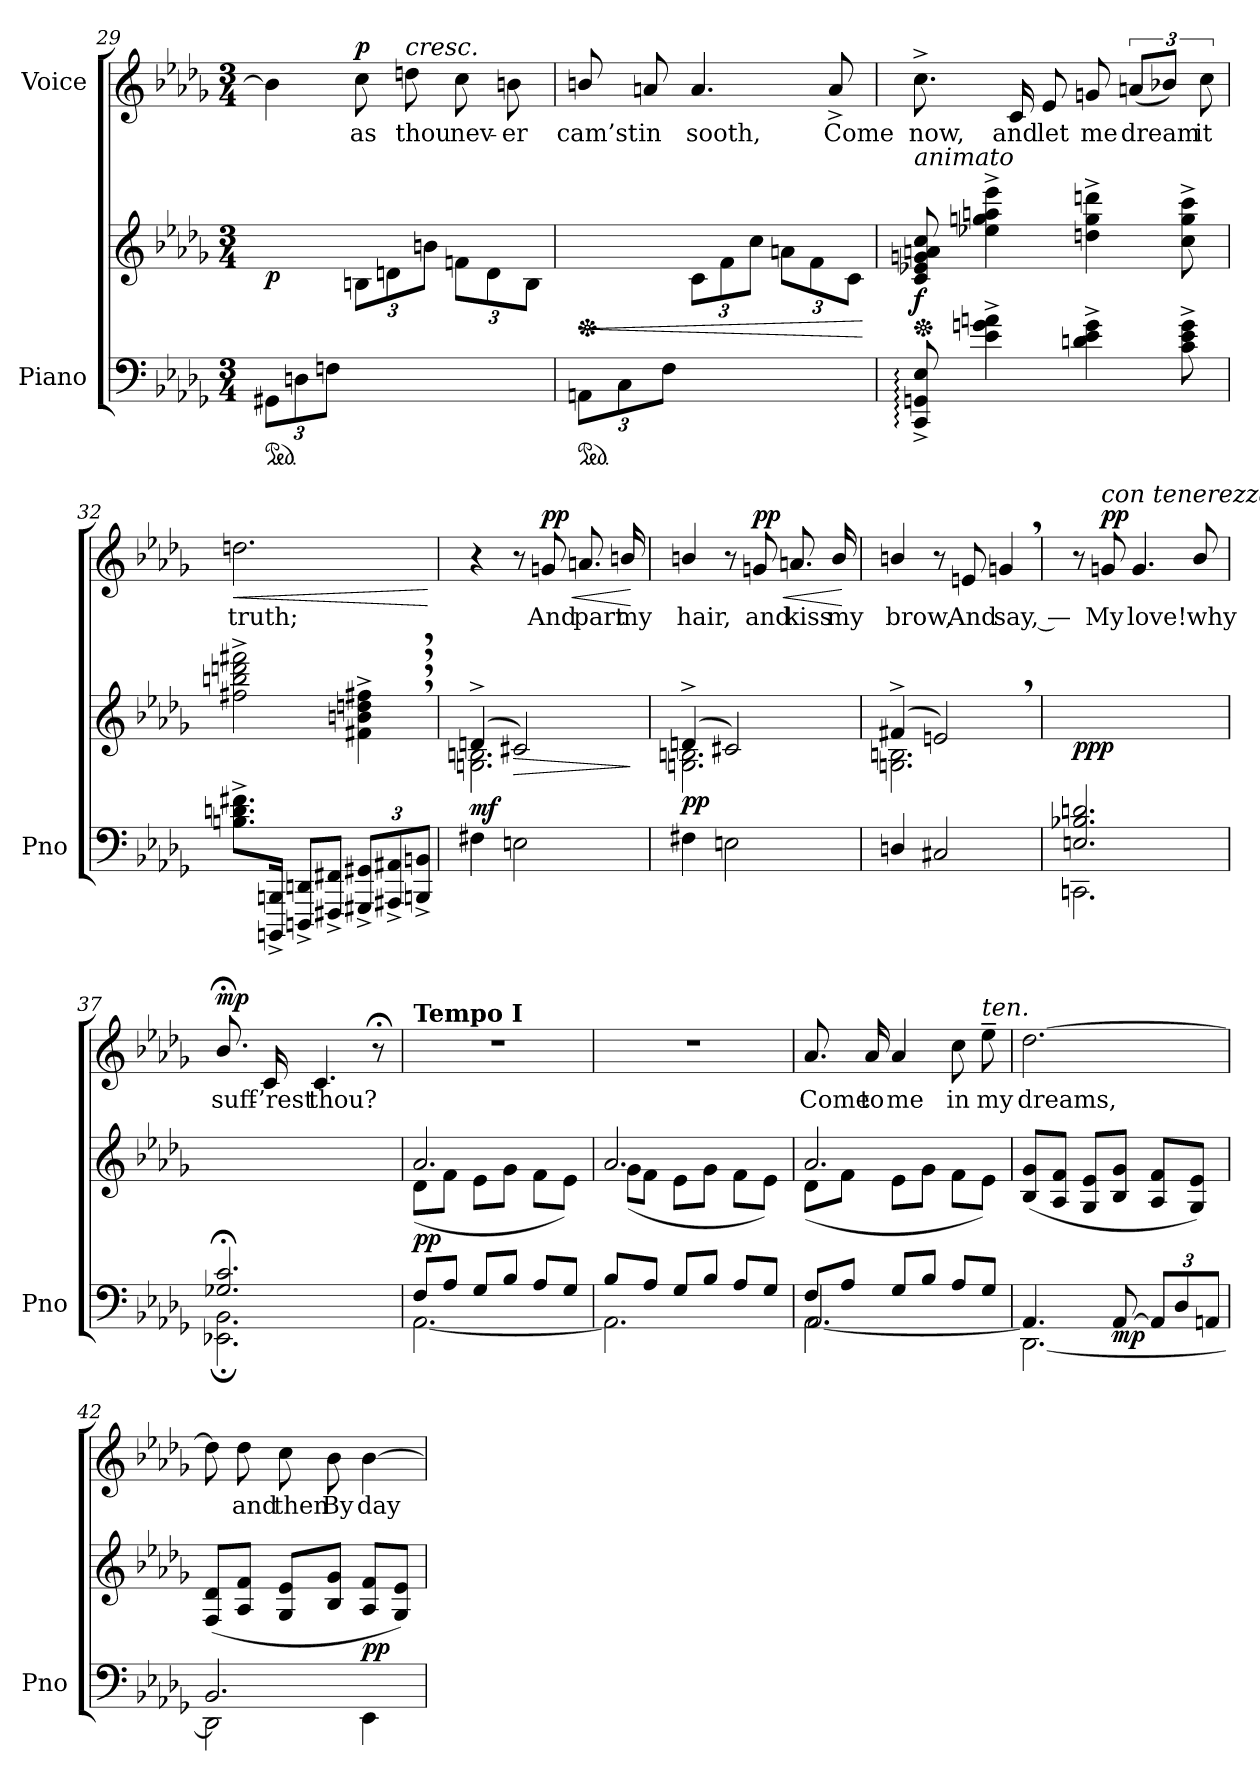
**kern	**kern	**dynam	**kern	**text	**dynam
*part2	*part2	*part2	*part1	*part1	*part1
*staff3	*staff2	*staff2/3	*staff1	*staff1	*staff1
*I"Piano	*	*	*I"Voice	*	*
*I'Pno	*	*	*	*	*
*clefF4	*clefG2	*	*clefG2	*	*
*k[b-e-a-d-g-]	*k[b-e-a-d-g-]	*	*k[b-e-a-d-g-]	*	*
*M3/4	*M3/4	*	*M3/4	*	*
*ped	*	*	*	*	*
*Xbrackettup	*	*	*	*	*
=29	=29	=29	=29	=29	=29
*	*^	*	*	*	*
!	!	!	!LO:DY:b	!	!	!
(>12GG#X\L	2.ryy	4ryy	p	4b\]	.	.
12Dn\	.	.	.	.	.	.
12Fn\J	.	.	.	.	.	.
*	*	*Xbrackettup	*	*	*	*
!	!	!	!	!	!LO:LY:b	!LO:DY:a
2ryy	.	12Bn\L	.	8cc\	as	p
.	.	12dn\	.	.	.	.
!	!	!	!	!LO:TX:a:i:t=cresc.	!	!
!	!	!	!	!	!LO:LY:b	!
.	.	.	.	8ddn\	thou	.
.	.	12bn\J	.	.	.	.
!	!	!	!	!	!LO:LY:b	!
.	.	12fn\L	.	8cc\	nev-	.
.	.	12d\	.	.	.	.
!	!	!	!	!	!LO:LY:b	!
.	.	.	.	8bn\	-er	.
.	.	12B\J)	.	.	.	.
!!LO:LB:g=z
=30	=30	=30	=30	=30	=30	=30
*ped	*	*	*	*	*	*
*	*Xped	*	*	*	*	*
!	!	!	!LO:HP:b	!	!LO:LY:b	!
*	*	*	*	*^	*	*
(>12AAn\L	2.ryy	4ryy	<	8bn/	2ryy	cam’st	.
12C\	.	.	.	.	.	.	.
!	!	!	!	!	!	!LO:LY:b	!
.	.	.	.	8an/	.	in	.
12F\J	.	.	.	.	.	.	.
!	!	!	!	!	!	!LO:LY:b	!
2ryy	.	12c\L	.	4.a/	.	sooth,	.
.	.	12f\	.	.	.	.	.
.	.	12cc\J	.	.	.	.	.
*	*	*	*	*MM84	*	*	*
.	.	12an\L	.	.	4ryy	.	.
.	.	12f\	.	.	.	.	.
!	!	!	!	!	!	!LO:LY:b	!LO:DY:a
!	!	!	!	!	!	!	!LO:DY:n=1:a
.	.	.	.	8a^/	.	Come	f other-dynamics
.	.	12c\J)	.	.	.	.	.
*	*v	*v	*	*	*	*	*
.	.	[	.	.	.	.
*	*	*	*v	*v	*	*
=31	=31	=31	=31	=31	=31
*	*Xped	*	*	*	*
*	*	*	*MM86	*	*
*	*	*	*^	*	*
!	!LO:TX:a:i:t=animato	!	!	!	!	!
!	!	!LO:DY:b	!	!	!LO:LY:b	!
*	*	*	*v	*v	*	*
8CC/:^ 8GGn/:^ 8E-/:^	8c/ 8e-X/ 8gn/ 8an/ 8cc/	f	8.cc^\	now,	.
4e-\^ 4gn\^ 4an\^	4ee-X\^ 4ggn\^ 4aan\^ 4eee-\^	.	.	.	.
*	*	*	*MM88	*	*
!	!	!	!	!LO:LY:b	!
.	.	.	16c/	and	.
!	!	!	!	!LO:LY:b	!
.	.	.	8e-/	let	.
!	!	!	!	!LO:LY:b	!
4dn\^ 4e-\^ 4g\^	4ddn\^ 4gg\^ 4dddn\^	.	8gn/	me	.
!	!	!	!	!LO:LY:b	!
.	.	.	(<12an/L	dream	.
.	.	.	12b-X/J)	.	.
8c\^ 8e-\^ 8g\^	8cc\^ 8gg\^ 8ccc\^	.	.	.	.
!	!	!	!	!LO:LY:b	!
.	.	.	12cc\	it	.
=32	=32	=32	=32	=32	=32
*	*	*	*MM78	*	*
!	!	!	!	!LO:LY:b	!LO:HP:b
*	*	*	*^	*	*
8.Bn\^ 8.dn\^ 8.f#X\^L	2ff#X\^ 2bbn\^ 2dddn\^ 2fff#X\^	.	2.ddn\	2ryy	truth;	<
16BBBBn/^ 16BBBn/^Jk	.	.	.	.	.	.
8DDDn/^ 8DDn/^L	.	.	.	.	.	.
8FFF#X/^ 8FF#X/^J	.	.	.	.	.	.
*	*	*	*MM64	*	*	*
12GGG#X/^ 12GG#X/^L	4f#X\^, 4bn\^, 4ddn\^, 4ff#X\^,	.	.	4ryy	.	.
12AAA#X/^ 12AA#X/^	.	.	.	.	.	.
12BBBn/^ 12BBn/^J	.	.	.	.	.	.
.	.	.	.	.	.	[
!!LO:LB:g=z
=33	=33	=33	=33	=33	=33	=33
*	*^	*	*	*	*	*
!	!	!	!	!LO:TX:a:B:t=Lento	!	!	!
!	!	!	!LO:DY:b	!	!	!	!
*	*	*	*	*v	*v	*	*
4F#X\	(>4dn^/	2.Gn\ 2.Bn\	mf	4r	.	.
!	!	!	!LO:HP:b	!	!	!
2En\	2c#X/)	.	>	8r	.	.
!	!	!	!	!	!LO:LY:b	!LO:HP:b
!	!	!	!	!	!	!LO:DY:n=1:a
.	.	.	.	8gn/	And	< pp
!	!	!	!	!	!LO:LY:b	!
.	.	.	.	8.an/	part	.
!	!	!	!	!	!LO:LY:b	!
.	.	.	.	16bn/	my	.
*	*v	*v	*	*	*	*
.	.	]	.	.	[
=34	=34	=34	=34	=34	=34
*	*^	*	*	*	*
!	!	!	!LO:DY:b	!	!LO:LY:b	!
4F#X\	(>4dn^/	2.Gn\ 2.Bn\	pp	4bn/	hair,	.
2En\	2c#X/)	.	.	8r	.	.
!	!	!	!	!	!LO:LY:b	!LO:HP:b
!	!	!	!	!	!	!LO:DY:n=1:a
.	.	.	.	8gn/	and	< pp
!	!	!	!	!	!LO:LY:b	!
.	.	.	.	8.an/	kiss	.
!	!	!	!	!	!LO:LY:b	!
.	.	.	.	16b/	my	.
*	*v	*v	*	*	*	*
.	.	.	.	.	[
=35	=35	=35	=35	=35	=35
*	*^	*	*	*	*
!	!	!	!	!	!LO:LY:b	!
4Dn/	(>4f#X^/	2.Gn\ 2.Bn\	.	4bn/	brow,	.
2C#X/	2en,/)	.	.	8r	.	.
!	!	!	!	!	!LO:LY:b	!
.	.	.	.	8en/	And	.
!	!	!	!	!	!LO:LY:b	!
.	.	.	.	4gn,/	say, —	.
*	*v	*v	*	*	*	*
!!LO:LB:g=z
=36	=36	=36	=36	=36	=36
*	*	*	*MM66	*	*
*^	*	*	*	*	*
!	!	!	!LO:DY:b	!	!	!
2.En/ 2.B-X/ 2.dn/	2.CCn\	2.ryy	ppp	8r	.	.
!	!	!	!	!LO:TX:a:i:t=con tenerezza	!	!
!	!	!	!	!	!LO:LY:b	!LO:DY:a
.	.	.	.	8gn/	My	pp
!	!	!	!	!	!LO:LY:b	!
.	.	.	.	4.g/	love!	.
!	!	!	!	!	!LO:LY:b	!
.	.	.	.	8b-/	why	.
=37	=37	=37	=37	=37	=37	=37
!	!	!	!	!	!LO:LY:b	!LO:DY:a
2.G-X/;< 2.c/;<	2.EE-X\; 2.BB-\;	2.ryy	.	8.b-;</	suff-	mp
!	!	!	!	!	!LO:LY:b	!
.	.	.	.	16c/	-’rest	.
!	!	!	!	!	!LO:LY:b	!
.	.	.	.	4.c/	thou?	.
.	.	.	.	8r;<	.	.
=38	=38	=38	=38	=38	=38	=38
*	*	*	*	*MM72	*	*
*	*	*^	*	*	*	*
!	!	!	!	!	!LO:TX:a:B:t=Tempo I	!	!
!	!	!	!	!LO:DY:b	!	!	!
8F/L	[2.AA-\	2.a-/	(<8d-\L	pp	2.r	.	.
8A-/J	.	.	8f\J	.	.	.	.
8G-/L	.	.	8e-\L	.	.	.	.
8B-/J	.	.	8g-\J	.	.	.	.
8A-/L	.	.	8f\L	.	.	.	.
8G-/J	.	.	8e-\J)	.	.	.	.
=39	=39	=39	=39	=39	=39	=39	=39
8B-/L	2.AA-\]	2.a-/	(<8g-\L	.	2.r	.	.
8A-/J	.	.	8f\J	.	.	.	.
8G-/L	.	.	8e-\L	.	.	.	.
8B-/J	.	.	8g-\J	.	.	.	.
8A-/L	.	.	8f\L	.	.	.	.
8G-/J	.	.	8e-\J)	.	.	.	.
!!LO:PB:g=z
=40	=40	=40	=40	=40	=40	=40	=40
*	*^	*	*	*	*	*	*
!	!	!	!	!	!	!	!LO:LY:b	!LO:DY:a
!	!	!	!	!	!	!	!	!LO:DY:n=1:a
8F/L	[2.AA-/	2.AA-\	2.a-/	(<8d-\L	.	8.a-/	Come	pp other-dynamics
8A-/J	.	.	.	8f\J	.	.	.	.
!	!	!	!	!	!	!	!LO:LY:b	!
.	.	.	.	.	.	16a-/	to	.
!	!	!	!	!	!	!	!LO:LY:b	!
8G-/L	.	.	.	8e-\L	.	4a-/	me	.
8B-/J	.	.	.	8g-\J	.	.	.	.
!	!	!	!	!	!	!	!LO:LY:b	!
8A-/L	.	.	.	8f\L	.	8cc\	in	.
!	!	!	!	!	!	!LO:TX:a:i:t=ten.	!	!
!	!	!	!	!	!	!	!LO:LY:b	!
8G-/J	.	.	.	8e-\J)	.	8ee-~\	my	.
*	*v	*v	*	*	*	*	*	*
=41	=41	=41	=41	=41	=41	=41	=41
!	!	!	!	!	!	!LO:LY:b	!
*	*	*v	*v	*	*	*	*
4.AA-/]	[2.DD-\	(>8B-/ 8g-/L	.	[2.dd-\	dreams,	.
.	.	8A-/ 8f/J	.	.	.	.
.	.	8G-/ 8e-/L	.	.	.	.
!	!	!	!LO:DY:b=2	!	!	!
[8AA-/	.	8B-/ 8g-/J	mp	.	.	.
12AA-/L]	.	8A-/ 8f/L	.	.	.	.
12D-/	.	.	.	.	.	.
.	.	8G-/ 8e-/J)	.	.	.	.
12AAn/J	.	.	.	.	.	.
=42	=42	=42	=42	=42	=42	=42
2.BB-/	2DD-\]	(>8F/ 8d-/L	.	8dd-\]	.	.
!	!	!	!	!	!LO:LY:b	!
.	.	8A-/ 8f/J	.	8dd-\	and	.
!	!	!	!	!	!LO:LY:b	!
.	.	8G-/ 8e-/L	.	8cc\	then	.
!	!	!	!	!	!LO:LY:b	!
.	.	8B-/ 8g-/J	.	8b-\	By	.
!	!	!	!LO:DY:b	!	!LO:LY:b	!
.	4EE-\	8A-/ 8f/L	pp	[4b-\	day	.
.	.	8G-/ 8e-/J)	.	.	.	.
*v	*v	*	*	*	*	*
=	=	=	=	=	=
*-	*-	*-	*-	*-	*-
